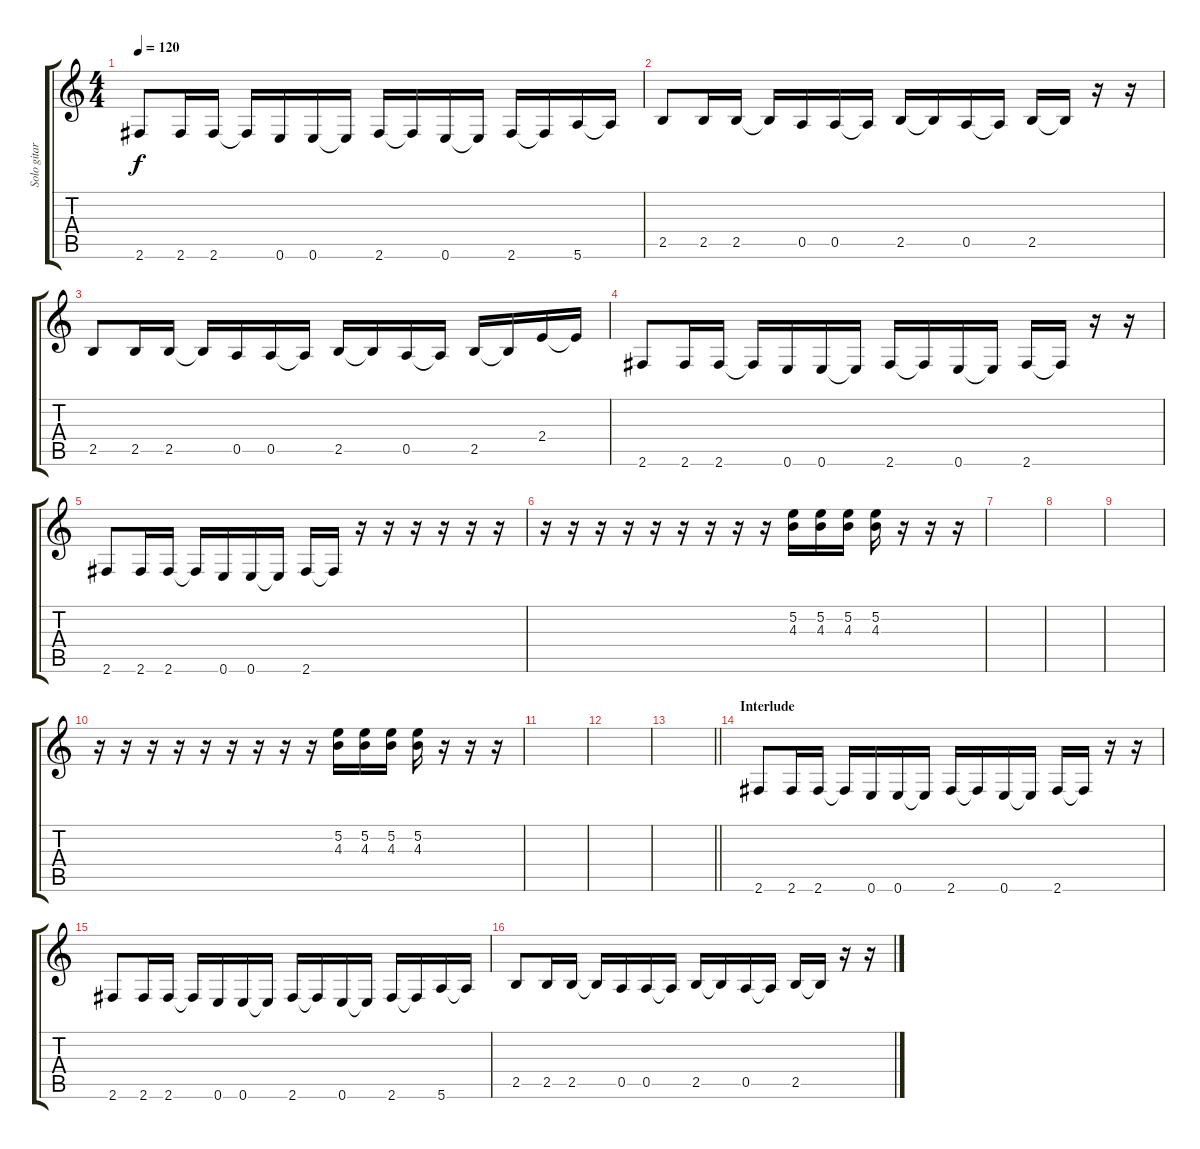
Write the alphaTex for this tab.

\track ("Solo gitara" "Solo gitar") {instrument distortionguitar}
\staff {score tabs}
\tuning (E4 B3 G3 D3 A2 E2) {hide}
\ts (4 4)
\tempo 120
\clef g2
\ks c
2.6.8{dy f} 2.6.16 2.6.16 2.6{t}.16 0.6.16 0.6.16 0.6{t}.16 2.6.16 2.6{t}.16 0.6.16 0.6{t}.16 2.6.16 2.6{t}.16 5.6.16 5.6{t}.16 |
2.5.8 2.5.16 2.5.16 2.5{t}.16 0.5.16 0.5.16 0.5{t}.16 2.5.16 2.5{t}.16 0.5.16 0.5{t}.16 2.5.16 2.5{t}.16 r.16 r.16 |
2.5.8 2.5.16 2.5.16 2.5{t}.16 0.5.16 0.5.16 0.5{t}.16 2.5.16 2.5{t}.16 0.5.16 0.5{t}.16 2.5.16 2.5{t}.16 2.4.16 2.4{t}.16 |
2.6.8 2.6.16 2.6.16 2.6{t}.16 0.6.16 0.6.16 0.6{t}.16 2.6.16 2.6{t}.16 0.6.16 0.6{t}.16 2.6.16 2.6{t}.16 r.16 r.16 |
2.6.8 2.6.16 2.6.16 2.6{t}.16 0.6.16 0.6.16 0.6{t}.16 2.6.16 2.6{t}.16 r.16 r.16 r.16 r.16 r.16 r.16 |
r.16 r.16 r.16 r.16 r.16 r.16 r.16 r.16 r.16 (5.2 4.3).16 (5.2 4.3).16 (5.2 4.3).16 (5.2 4.3).16 r.16 r.16 r.16 |
|
|
|
r.16 r.16 r.16 r.16 r.16 r.16 r.16 r.16 r.16 (5.2 4.3).16 (5.2 4.3).16 (5.2 4.3).16 (5.2 4.3).16 r.16 r.16 r.16 |
|
|
\barLineRight lightlight
|
\section ("" "Interlude")
2.6.8 2.6.16 2.6.16 2.6{t}.16 0.6.16 0.6.16 0.6{t}.16 2.6.16 2.6{t}.16 0.6.16 0.6{t}.16 2.6.16 2.6{t}.16 r.16 r.16 |
2.6.8 2.6.16 2.6.16 2.6{t}.16 0.6.16 0.6.16 0.6{t}.16 2.6.16 2.6{t}.16 0.6.16 0.6{t}.16 2.6.16 2.6{t}.16 5.6.16 5.6{t}.16 |
2.5.8 2.5.16 2.5.16 2.5{t}.16 0.5.16 0.5.16 0.5{t}.16 2.5.16 2.5{t}.16 0.5.16 0.5{t}.16 2.5.16 2.5{t}.16 r.16 r.16
